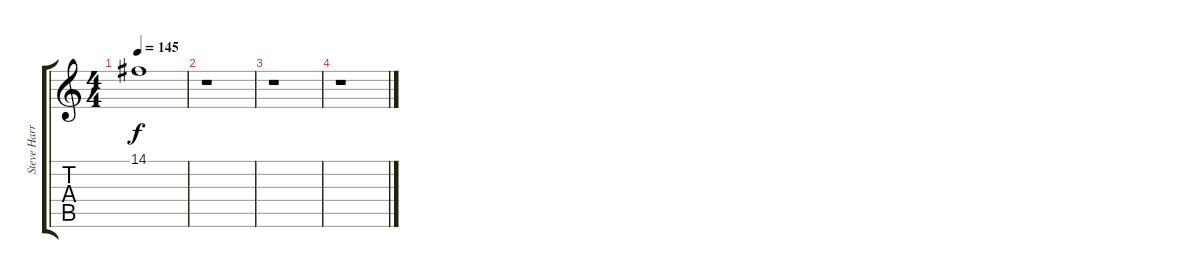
\track ("Steve Harris (Teclado)" "Steve Harr") {instrument pad2warm}
\staff {score tabs}
\tuning (E4 B3 G3 D3 A2 E2) {hide}
\ts (4 4)
\tempo 145
\clef g2
\ks c
14.1{t}.1{dy f} |
r.1 |
r.1 |
r.1
